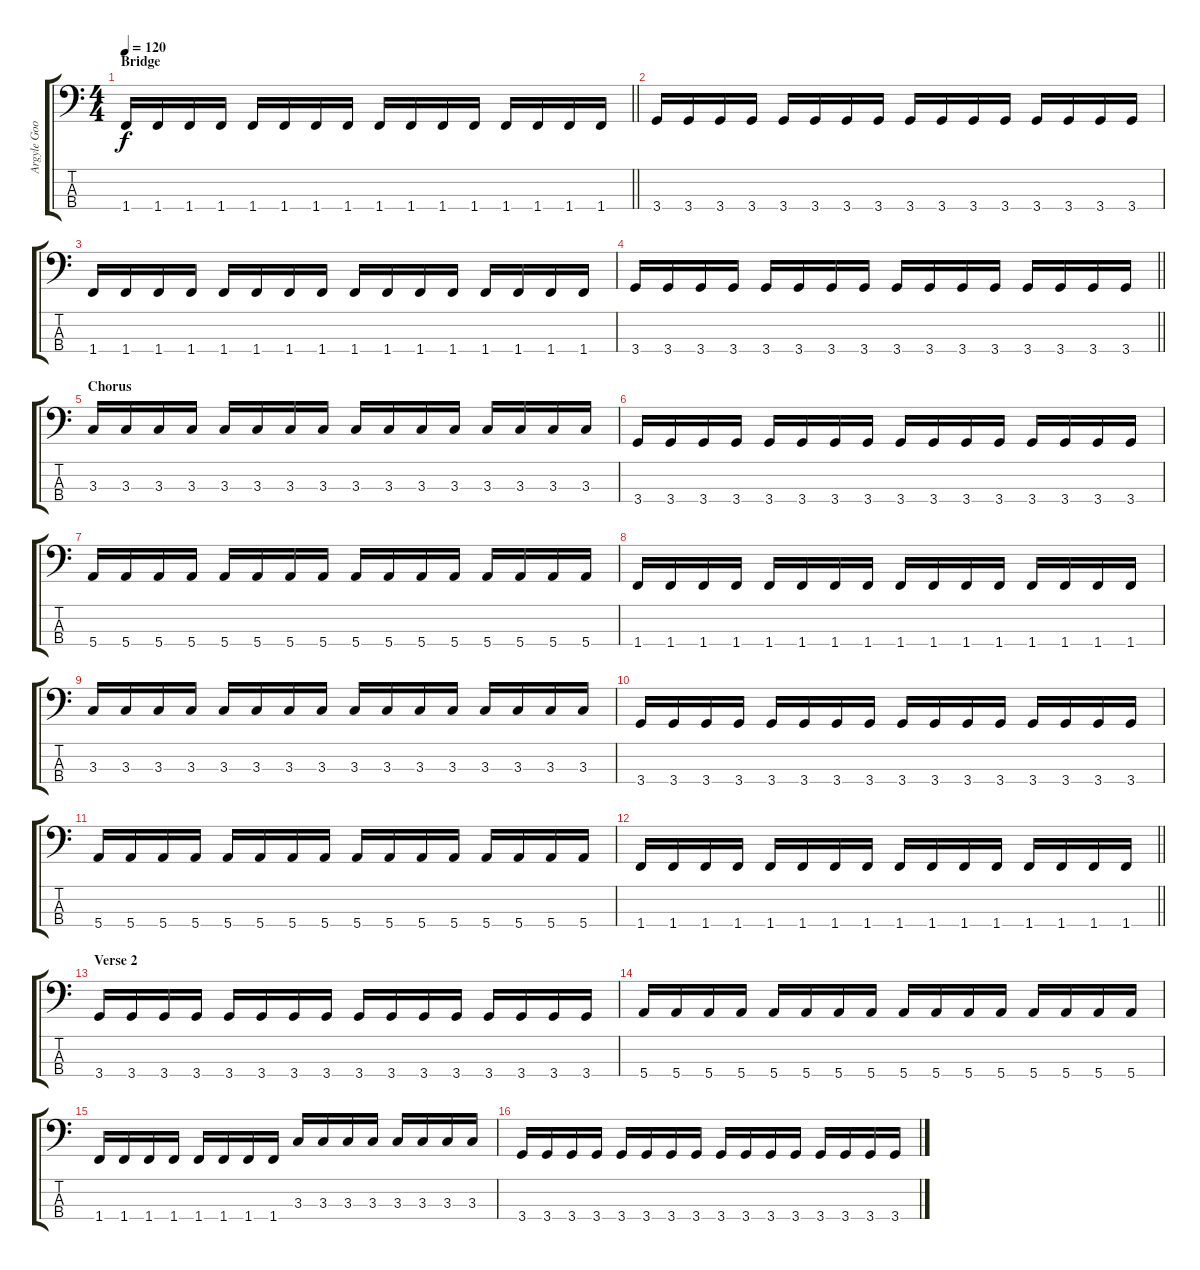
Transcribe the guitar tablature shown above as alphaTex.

\track ("Argyle Goolsby" "Argyle Goo") {instrument electricbasspick}
\staff {score tabs}
\tuning (G2 D2 A1 E1) {hide}
\ts (4 4)
\section ("" "Bridge")
\tempo 120
\clef f4
\barLineRight lightlight
\ks c
1.4.16{dy f} 1.4.16 1.4.16 1.4.16 1.4.16 1.4.16 1.4.16 1.4.16 1.4.16 1.4.16 1.4.16 1.4.16 1.4.16 1.4.16 1.4.16 1.4.16 |
\section ("" "")
3.4.16 3.4.16 3.4.16 3.4.16 3.4.16 3.4.16 3.4.16 3.4.16 3.4.16 3.4.16 3.4.16 3.4.16 3.4.16 3.4.16 3.4.16 3.4.16 |
1.4.16 1.4.16 1.4.16 1.4.16 1.4.16 1.4.16 1.4.16 1.4.16 1.4.16 1.4.16 1.4.16 1.4.16 1.4.16 1.4.16 1.4.16 1.4.16 |
\barLineRight lightlight
3.4.16 3.4.16 3.4.16 3.4.16 3.4.16 3.4.16 3.4.16 3.4.16 3.4.16 3.4.16 3.4.16 3.4.16 3.4.16 3.4.16 3.4.16 3.4.16 |
\section ("" "Chorus")
3.3.16 3.3.16 3.3.16 3.3.16 3.3.16 3.3.16 3.3.16 3.3.16 3.3.16 3.3.16 3.3.16 3.3.16 3.3.16 3.3.16 3.3.16 3.3.16 |
3.4.16 3.4.16 3.4.16 3.4.16 3.4.16 3.4.16 3.4.16 3.4.16 3.4.16 3.4.16 3.4.16 3.4.16 3.4.16 3.4.16 3.4.16 3.4.16 |
5.4.16 5.4.16 5.4.16 5.4.16 5.4.16 5.4.16 5.4.16 5.4.16 5.4.16 5.4.16 5.4.16 5.4.16 5.4.16 5.4.16 5.4.16 5.4.16 |
1.4.16 1.4.16 1.4.16 1.4.16 1.4.16 1.4.16 1.4.16 1.4.16 1.4.16 1.4.16 1.4.16 1.4.16 1.4.16 1.4.16 1.4.16 1.4.16 |
3.3.16 3.3.16 3.3.16 3.3.16 3.3.16 3.3.16 3.3.16 3.3.16 3.3.16 3.3.16 3.3.16 3.3.16 3.3.16 3.3.16 3.3.16 3.3.16 |
3.4.16 3.4.16 3.4.16 3.4.16 3.4.16 3.4.16 3.4.16 3.4.16 3.4.16 3.4.16 3.4.16 3.4.16 3.4.16 3.4.16 3.4.16 3.4.16 |
5.4.16 5.4.16 5.4.16 5.4.16 5.4.16 5.4.16 5.4.16 5.4.16 5.4.16 5.4.16 5.4.16 5.4.16 5.4.16 5.4.16 5.4.16 5.4.16 |
\barLineRight lightlight
1.4.16 1.4.16 1.4.16 1.4.16 1.4.16 1.4.16 1.4.16 1.4.16 1.4.16 1.4.16 1.4.16 1.4.16 1.4.16 1.4.16 1.4.16 1.4.16 |
\section ("" "Verse 2")
3.4.16 3.4.16 3.4.16 3.4.16 3.4.16 3.4.16 3.4.16 3.4.16 3.4.16 3.4.16 3.4.16 3.4.16 3.4.16 3.4.16 3.4.16 3.4.16 |
5.4.16 5.4.16 5.4.16 5.4.16 5.4.16 5.4.16 5.4.16 5.4.16 5.4.16 5.4.16 5.4.16 5.4.16 5.4.16 5.4.16 5.4.16 5.4.16 |
1.4.16 1.4.16 1.4.16 1.4.16 1.4.16 1.4.16 1.4.16 1.4.16 3.3.16 3.3.16 3.3.16 3.3.16 3.3.16 3.3.16 3.3.16 3.3.16 |
3.4.16 3.4.16 3.4.16 3.4.16 3.4.16 3.4.16 3.4.16 3.4.16 3.4.16 3.4.16 3.4.16 3.4.16 3.4.16 3.4.16 3.4.16 3.4.16
